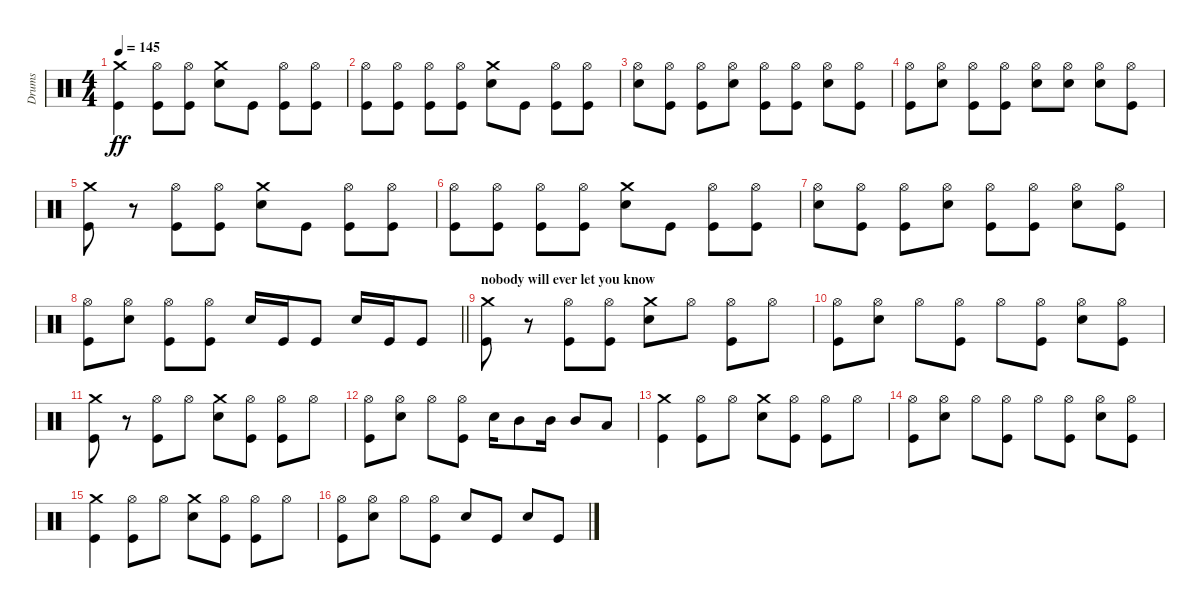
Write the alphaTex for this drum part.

\track ("Drums" "Drums") {instrument percussion}
\staff {score}
\articulation defaults
\ts (4 4)
\tempo 145
\clef neutral
\ks c
("Kick (hit)" "Crash medium (hit)").4{dy ff} ("Hi-Hat (open)" "Kick (hit)").8 ("Hi-Hat (open)" "Kick (hit)").8 ("Snare (hit) 2" "Crash medium (hit)").8 "Kick (hit)".8 ("Hi-Hat (open)" "Kick (hit)").8 ("Hi-Hat (open)" "Kick (hit)").8 |
("Hi-Hat (open)" "Kick (hit)").8 ("Hi-Hat (open)" "Kick (hit)").8 ("Kick (hit)" "Hi-Hat (open)").8 ("Hi-Hat (open)" "Kick (hit)").8 ("Snare (hit) 2" "Crash medium (hit)").8 "Kick (hit)".8 ("Hi-Hat (open)" "Kick (hit)").8 ("Hi-Hat (open)" "Kick (hit)").8 |
("Hi-Hat (open)" "Snare (hit) 2").8 ("Hi-Hat (open)" "Kick (hit)").8 ("Hi-Hat (open)" "Kick (hit)").8 ("Snare (hit) 2" "Hi-Hat (open)").8 ("Hi-Hat (open)" "Kick (hit)").8 ("Hi-Hat (open)" "Kick (hit)").8 ("Snare (hit) 2" "Hi-Hat (open)").8 ("Hi-Hat (open)" "Kick (hit)").8 |
("Hi-Hat (open)" "Kick (hit)").8 ("Snare (hit) 2" "Hi-Hat (open)").8 ("Hi-Hat (open)" "Kick (hit)").8 ("Hi-Hat (open)" "Kick (hit)").8 ("Hi-Hat (open)" "Snare (hit) 2").8 ("Hi-Hat (open)" "Snare (hit) 2").8 ("Hi-Hat (open)" "Snare (hit) 2").8 ("Hi-Hat (open)" "Kick (hit)").8 |
("Kick (hit)" "Crash medium (hit)").8 r.8 ("Hi-Hat (open)" "Kick (hit)").8 ("Hi-Hat (open)" "Kick (hit)").8 ("Snare (hit) 2" "Crash medium (hit)").8 "Kick (hit)".8 ("Hi-Hat (open)" "Kick (hit)").8 ("Hi-Hat (open)" "Kick (hit)").8 |
("Hi-Hat (open)" "Kick (hit)").8 ("Hi-Hat (open)" "Kick (hit)").8 ("Kick (hit)" "Hi-Hat (open)").8 ("Hi-Hat (open)" "Kick (hit)").8 ("Snare (hit) 2" "Crash medium (hit)").8 "Kick (hit)".8 ("Hi-Hat (open)" "Kick (hit)").8 ("Hi-Hat (open)" "Kick (hit)").8 |
("Hi-Hat (open)" "Snare (hit) 2").8 ("Hi-Hat (open)" "Kick (hit)").8 ("Hi-Hat (open)" "Kick (hit)").8 ("Snare (hit) 2" "Hi-Hat (open)").8 ("Hi-Hat (open)" "Kick (hit)").8 ("Hi-Hat (open)" "Kick (hit)").8 ("Snare (hit) 2" "Hi-Hat (open)").8 ("Hi-Hat (open)" "Kick (hit)").8 |
\barLineRight lightlight
("Hi-Hat (open)" "Kick (hit)").8 ("Snare (hit) 2" "Hi-Hat (open)").8 ("Hi-Hat (open)" "Kick (hit)").8 ("Hi-Hat (open)" "Kick (hit)").8 "Snare (hit) 2".16 "Kick (hit)".16 "Kick (hit)".8 "Snare (hit) 2".16 "Kick (hit)".16 "Kick (hit)".8 |
\section ("" "nobody will ever let you know")
("Crash medium (hit)" "Kick (hit)").8 r.8 ("Hi-Hat (open)" "Kick (hit)").8 ("Hi-Hat (open)" "Kick (hit)").8 ("Snare (hit) 2" "Crash medium (hit)").8 "Hi-Hat (open)".8 ("Hi-Hat (open)" "Kick (hit)").8 "Hi-Hat (open)".8 |
("Kick (hit)" "Hi-Hat (open)").8 ("Hi-Hat (open)" "Snare (hit) 2").8 "Hi-Hat (open)".8 ("Hi-Hat (open)" "Kick (hit)").8 "Hi-Hat (open)".8 ("Kick (hit)" "Hi-Hat (open)").8 ("Snare (hit) 2" "Hi-Hat (open)").8 ("Hi-Hat (open)" "Kick (hit)").8 |
("Crash medium (hit)" "Kick (hit)").8 r.8 ("Hi-Hat (open)" "Kick (hit)").8 "Hi-Hat (open)".8 ("Snare (hit) 2" "Crash medium (hit)").8 ("Kick (hit)" "Hi-Hat (open)").8 ("Hi-Hat (open)" "Kick (hit)").8 "Hi-Hat (open)".8 |
("Kick (hit)" "Hi-Hat (open)").8 ("Hi-Hat (open)" "Snare (hit) 2").8 "Hi-Hat (open)".8 ("Hi-Hat (open)" "Kick (hit)").8 "Snare (hit) 2".16 "Mid Tom (hit)".8 "Mid Tom (hit)".16 "Mid Tom (hit)".8 "Low Floor Tom (hit)".8 |
("Crash medium (hit)" "Kick (hit)").4 ("Hi-Hat (open)" "Kick (hit)").8 "Hi-Hat (open)".8 ("Snare (hit) 2" "Crash medium (hit)").8 ("Hi-Hat (open)" "Kick (hit)").8 ("Hi-Hat (open)" "Kick (hit)").8 "Hi-Hat (open)".8 |
("Kick (hit)" "Hi-Hat (open)").8 ("Hi-Hat (open)" "Snare (hit) 2").8 "Hi-Hat (open)".8 ("Hi-Hat (open)" "Kick (hit)").8 "Hi-Hat (open)".8 ("Kick (hit)" "Hi-Hat (open)").8 ("Snare (hit) 2" "Hi-Hat (open)").8 ("Hi-Hat (open)" "Kick (hit)").8 |
("Crash medium (hit)" "Kick (hit)").4 ("Hi-Hat (open)" "Kick (hit)").8 "Hi-Hat (open)".8 ("Snare (hit) 2" "Crash medium (hit)").8 ("Hi-Hat (open)" "Kick (hit)").8 ("Hi-Hat (open)" "Kick (hit)").8 "Hi-Hat (open)".8 |
("Kick (hit)" "Hi-Hat (open)").8 ("Hi-Hat (open)" "Snare (hit) 2").8 "Hi-Hat (open)".8 ("Hi-Hat (open)" "Kick (hit)").8 "Snare (hit) 2".8 "Kick (hit)".8 "Snare (hit) 2".8 "Kick (hit)".8
